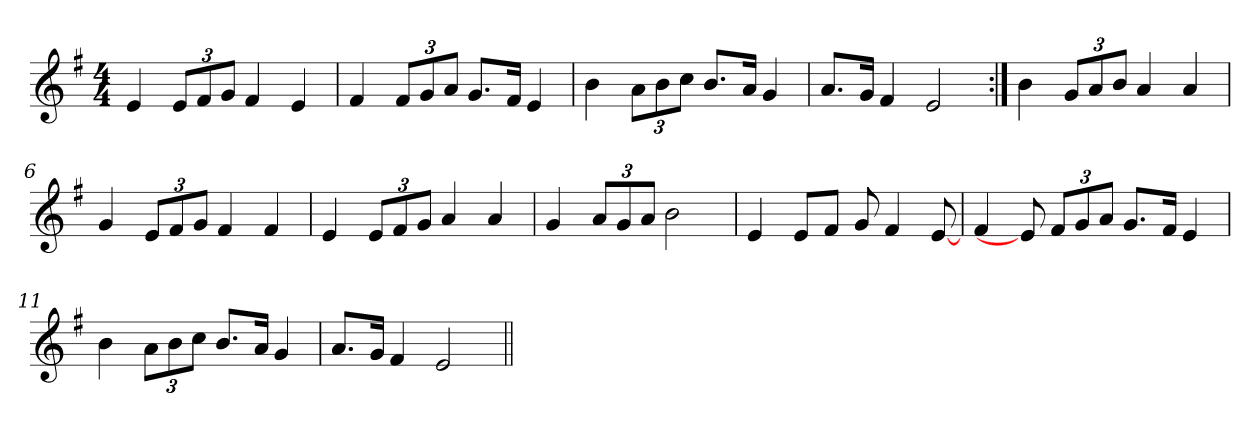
**kern
*part1
*staff1
*clefG2
*k[f#]
*G:
*M4/4
*MM40
=1
4e/
*Xbrackettup
12e/L
12f#/
12g/J
4f#/
4e/
=2
4f#/
12f#/L
12g/
12a/J
8.g/L
16f#/Jk
4e/
=3
4b\
12a\L
12b\
12cc\J
8.b/L
16a/Jk
4g/
=4
8.a/L
16g/Jk
4f#/
2e/
=5:|!
4b\
12g/L
12a/
12b/J
4a/
4a/
=6
4g/
12e/L
12f#/
12g/J
4f#/
4f#/
=7
4e/
12e/L
12f#/
12g/J
4a/
4a/
!!LO:LB:g=z
=8
4g/
12a/L
12g/
12a/J
2b\
=9
4e/
8e/L
8f#/J
8g/
4f#/
[8e/
=10
4f#/
8e/]
12f#/L
12g/
12a/J
8.g/L
16f#/Jk
4e/
=11
4b\
12a\L
12b\
12cc\J
8.b/L
16a/Jk
4g/
=12
8.a/L
16g/Jk
4f#/
2e/
=||
*-
